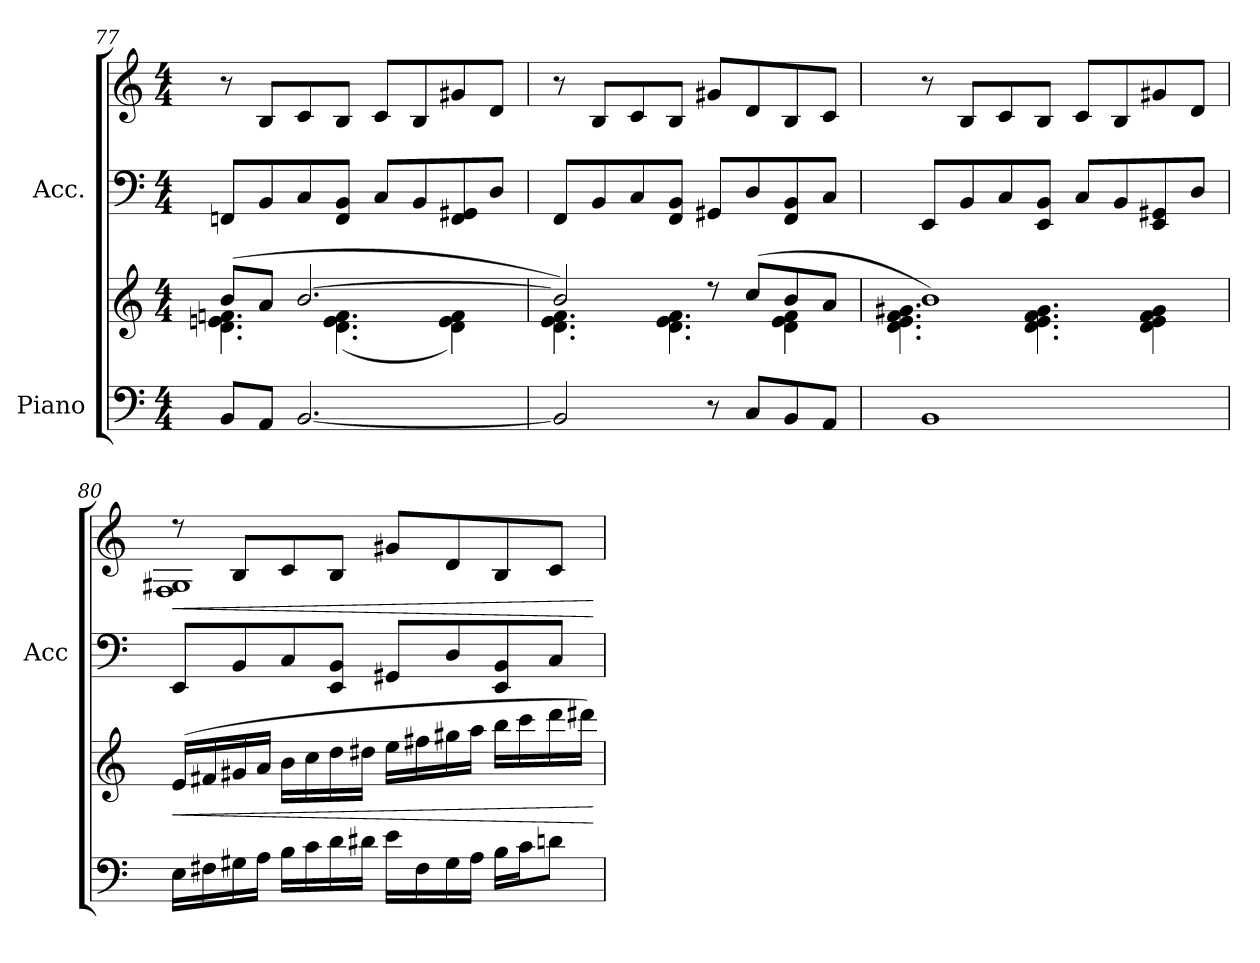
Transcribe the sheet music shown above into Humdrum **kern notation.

**kern	**kern	**dynam	**kern	**kern	**dynam
*part2	*part2	*part2	*part1	*part1	*part1
*staff4	*staff3	*staff3/4	*staff2	*staff1	*staff1/2
*I"Piano	*	*	*I"Acc.	*	*
*	*	*	*I'Acc	*	*
*clefF4	*clefG2	*	*clefF4	*clefG2	*
*k[]	*k[]	*	*k[]	*k[]	*
*M4/4	*M4/4	*	*M4/4	*M4/4	*
=77	=77	=77	=77	=77	=77
*	*^	*	*	*	*
8BB/L	(>8b/L	4.d\ 4.en\ 4.fn\	.	8FFn/L	8r	.
8AA/J	8a/J	.	.	8BB/	8B/L	.
[2.BB/	[2.b/	.	.	8C/	8c/	.
.	.	(<4.d\ 4.e\ 4.f\	.	8FF/ 8BB/J	8B/J	.
.	.	.	.	8C/L	8c/L	.
.	.	.	.	8BB/	8B/	.
.	.	4d\ 4e\ 4f\)	.	8FF/ 8GG#X/	8g#X/	.
.	.	.	.	8D/J	8d/J	.
!!LO:LB:g=z
=78	=78	=78	=78	=78	=78	=78
2BB/]	2b/])	4.d\ 4.e\ 4.f\	.	8FF/L	8r	.
.	.	.	.	8BB/	8B/L	.
.	.	.	.	8C/	8c/	.
.	.	4.d\ 4.e\ 4.f\	.	8FF/ 8BB/J	8B/J	.
8r	8r	.	.	8GG#X/L	8g#X/L	.
8C/L	(>8cc/L	.	.	8D/	8d/	.
8BB/	8b/	4d\ 4e\ 4f\	.	8FF/ 8BB/	8B/	.
8AA/J	8a/J	.	.	8C/J	8c/J	.
=79	=79	=79	=79	=79	=79	=79
1BB	1b)	4.d\ 4.e\ 4.f\ 4.g#X\	.	8EE/L	8r	.
.	.	.	.	8BB/	8B/L	.
.	.	.	.	8C/	8c/	.
.	.	4.d\ 4.e\ 4.f\ 4.g#\	.	8EE/ 8BB/J	8B/J	.
.	.	.	.	8C/L	8c/L	.
.	.	.	.	8BB/	8B/	.
.	.	4d\ 4e\ 4f\ 4g#\	.	8EE/ 8GG#X/	8g#X/	.
.	.	.	.	8D/J	8d/J	.
*	*v	*v	*	*	*	*
=80	=80	=80	=80	=80	=80
!	!	!LO:HP:b	!	!	!LO:HP:b
*	*	*	*	*^	*
16E\LL	(>16e/LL	<	8EE/L	8r	1F 1G#X	<
16F#X\	16f#X/	.	.	.	.	.
16G#X\	16g#X/	.	8BB/	8B/L	.	.
16A\JJ	16a/JJ	.	.	.	.	.
16B\LL	16b\LL	.	8C/	8c/	.	.
16c\	16cc\	.	.	.	.	.
16d\	16dd\	.	8EE/ 8BB/J	8B/J	.	.
16d#X\JJ	16dd#X\JJ	.	.	.	.	.
16e\LL	16ee\LL	.	8GG#X/L	8g#X/L	.	.
16F#\	16ff#X\	.	.	.	.	.
16G#\	16gg#X\	.	8D/	8d/	.	.
16A\JJ	16aa\JJ	.	.	.	.	.
16B\LL	16bb\LL	.	8EE/ 8BB/	8B/	.	.
16c\J	16ccc\	.	.	.	.	.
8dn\J	16ddd\	.	8C/J	8c/J	.	.
.	16ddd#X\JJ)	.	.	.	.	.
*	*	*	*	*v	*v	*
.	.	[	.	.	[
=	=	=	=	=	=
*-	*-	*-	*-	*-	*-
